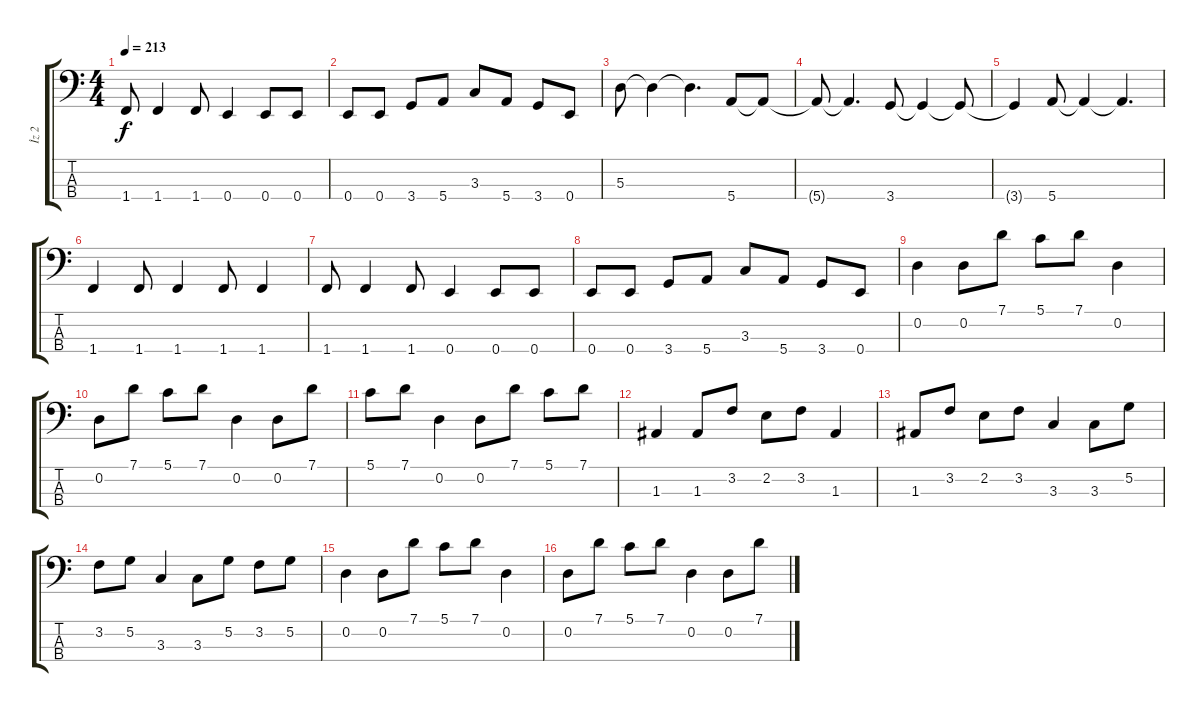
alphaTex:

\track ("İz 2" "İz 2") {instrument electricbasspick}
\staff {score tabs}
\tuning (G2 D2 A1 E1) {hide}
\ts (4 4)
\tempo 213
\clef f4
\ks c
1.4.8{dy f} 1.4.4 1.4.8 0.4.4 0.4.8 0.4.8 |
0.4.8 0.4.8 3.4.8 5.4.8 3.3.8 5.4.8 3.4.8 0.4.8 |
5.3.8 5.3{t}.4 5.3{t}.4{d} 5.4.8 5.4{t}.8 |
5.4{t}.8 5.4{t}.4{d} 3.4.8 3.4{t}.4 3.4{t}.8 |
3.4{t}.4 5.4.8 5.4{t}.4 5.4{t}.4{d} |
1.4.4 1.4.8 1.4.4 1.4.8 1.4.4 |
1.4.8 1.4.4 1.4.8 0.4.4 0.4.8 0.4.8 |
0.4.8 0.4.8 3.4.8 5.4.8 3.3.8 5.4.8 3.4.8 0.4.8 |
0.2.4 0.2.8 7.1.8 5.1.8 7.1.8 0.2.4 |
0.2.8 7.1.8 5.1.8 7.1.8 0.2.4 0.2.8 7.1.8 |
5.1.8 7.1.8 0.2.4 0.2.8 7.1.8 5.1.8 7.1.8 |
1.3.4 1.3.8 3.2.8 2.2.8 3.2.8 1.3.4 |
1.3.8 3.2.8 2.2.8 3.2.8 3.3.4 3.3.8 5.2.8 |
3.2.8 5.2.8 3.3.4 3.3.8 5.2.8 3.2.8 5.2.8 |
0.2.4 0.2.8 7.1.8 5.1.8 7.1.8 0.2.4 |
0.2.8 7.1.8 5.1.8 7.1.8 0.2.4 0.2.8 7.1.8
